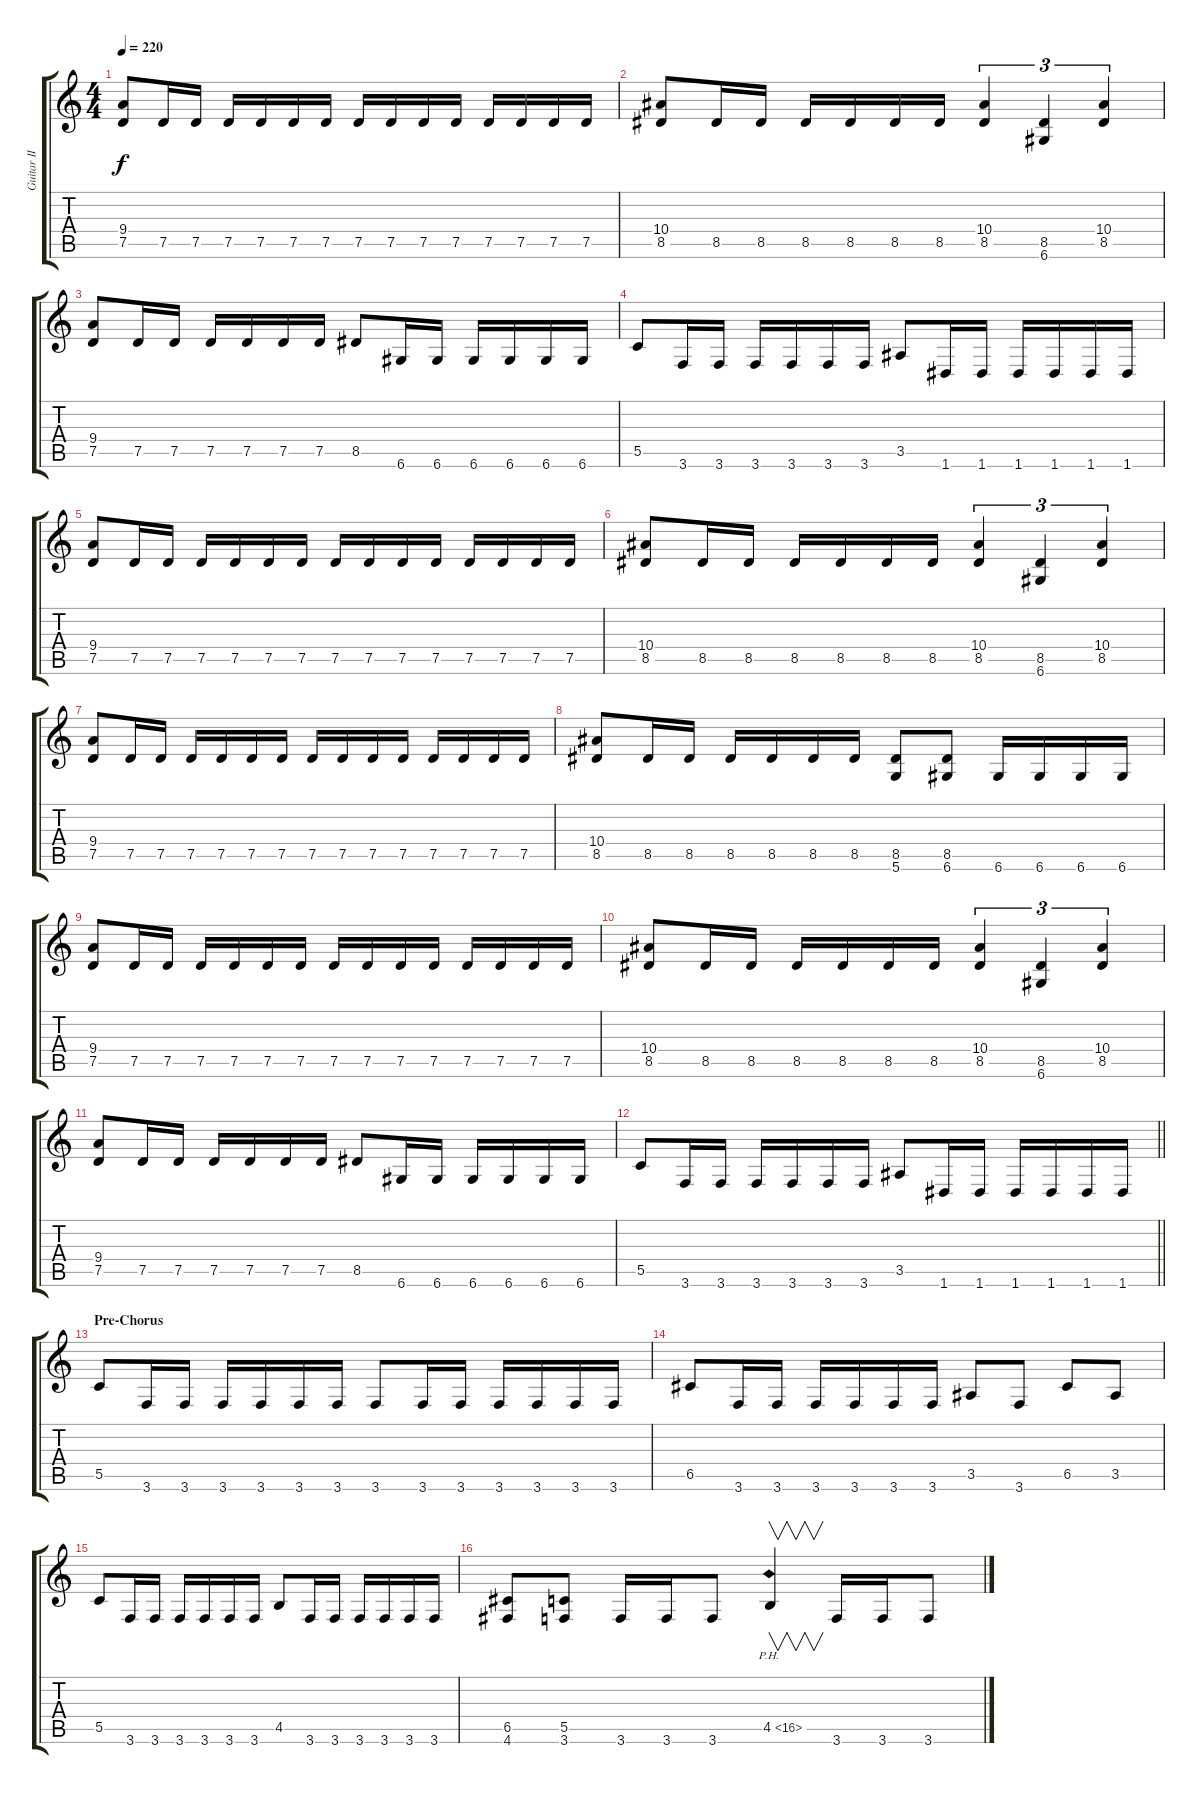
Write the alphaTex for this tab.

\track ("Guitar II" "Guitar II") {instrument distortionguitar}
\staff {score tabs}
\tuning (D4 A3 F3 C3 G2 D2) {hide}
\ts (4 4)
\tempo 220
\clef g2
\ks c
(9.4 7.5).8{dy f} 7.5.16 7.5.16 7.5.16 7.5.16 7.5.16 7.5.16 7.5.16 7.5.16 7.5.16 7.5.16 7.5.16 7.5.16 7.5.16 7.5.16 |
(10.4 8.5).8 8.5.16 8.5.16 8.5.16 8.5.16 8.5.16 8.5.16 (10.4 8.5).4{tu (3 2)} (8.5 6.6).4{tu (3 2)} (10.4 8.5).4{tu (3 2)} |
(9.4 7.5).8 7.5.16 7.5.16 7.5.16 7.5.16 7.5.16 7.5.16 8.5.8 6.6.16 6.6.16 6.6.16 6.6.16 6.6.16 6.6.16 |
5.5.8 3.6.16 3.6.16 3.6.16 3.6.16 3.6.16 3.6.16 3.5.8 1.6.16 1.6.16 1.6.16 1.6.16 1.6.16 1.6.16 |
(9.4 7.5).8 7.5.16 7.5.16 7.5.16 7.5.16 7.5.16 7.5.16 7.5.16 7.5.16 7.5.16 7.5.16 7.5.16 7.5.16 7.5.16 7.5.16 |
(10.4 8.5).8 8.5.16 8.5.16 8.5.16 8.5.16 8.5.16 8.5.16 (10.4 8.5).4{tu (3 2)} (8.5 6.6).4{tu (3 2)} (10.4 8.5).4{tu (3 2)} |
(9.4 7.5).8 7.5.16 7.5.16 7.5.16 7.5.16 7.5.16 7.5.16 7.5.16 7.5.16 7.5.16 7.5.16 7.5.16 7.5.16 7.5.16 7.5.16 |
(10.4 8.5).8 8.5.16 8.5.16 8.5.16 8.5.16 8.5.16 8.5.16 (8.5 5.6).8 (8.5 6.6).8 6.6.16 6.6.16 6.6.16 6.6.16 |
(9.4 7.5).8 7.5.16 7.5.16 7.5.16 7.5.16 7.5.16 7.5.16 7.5.16 7.5.16 7.5.16 7.5.16 7.5.16 7.5.16 7.5.16 7.5.16 |
(10.4 8.5).8 8.5.16 8.5.16 8.5.16 8.5.16 8.5.16 8.5.16 (10.4 8.5).4{tu (3 2)} (8.5 6.6).4{tu (3 2)} (10.4 8.5).4{tu (3 2)} |
(9.4 7.5).8 7.5.16 7.5.16 7.5.16 7.5.16 7.5.16 7.5.16 8.5.8 6.6.16 6.6.16 6.6.16 6.6.16 6.6.16 6.6.16 |
\barLineRight lightlight
5.5.8 3.6.16 3.6.16 3.6.16 3.6.16 3.6.16 3.6.16 3.5.8 1.6.16 1.6.16 1.6.16 1.6.16 1.6.16 1.6.16 |
\section ("" "Pre-Chorus")
5.5.8 3.6.16 3.6.16 3.6.16 3.6.16 3.6.16 3.6.16 3.6.8 3.6.16 3.6.16 3.6.16 3.6.16 3.6.16 3.6.16 |
6.5.8 3.6.16 3.6.16 3.6.16 3.6.16 3.6.16 3.6.16 3.5.8 3.6.8 6.5.8 3.5.8 |
5.5.8 3.6.16 3.6.16 3.6.16 3.6.16 3.6.16 3.6.16 4.5.8 3.6.16 3.6.16 3.6.16 3.6.16 3.6.16 3.6.16 |
(6.5 4.6).8 (5.5 3.6).8 3.6.16 3.6.16 3.6.8 4.5{ph 12}.4{v} 3.6.16 3.6.16 3.6.8
